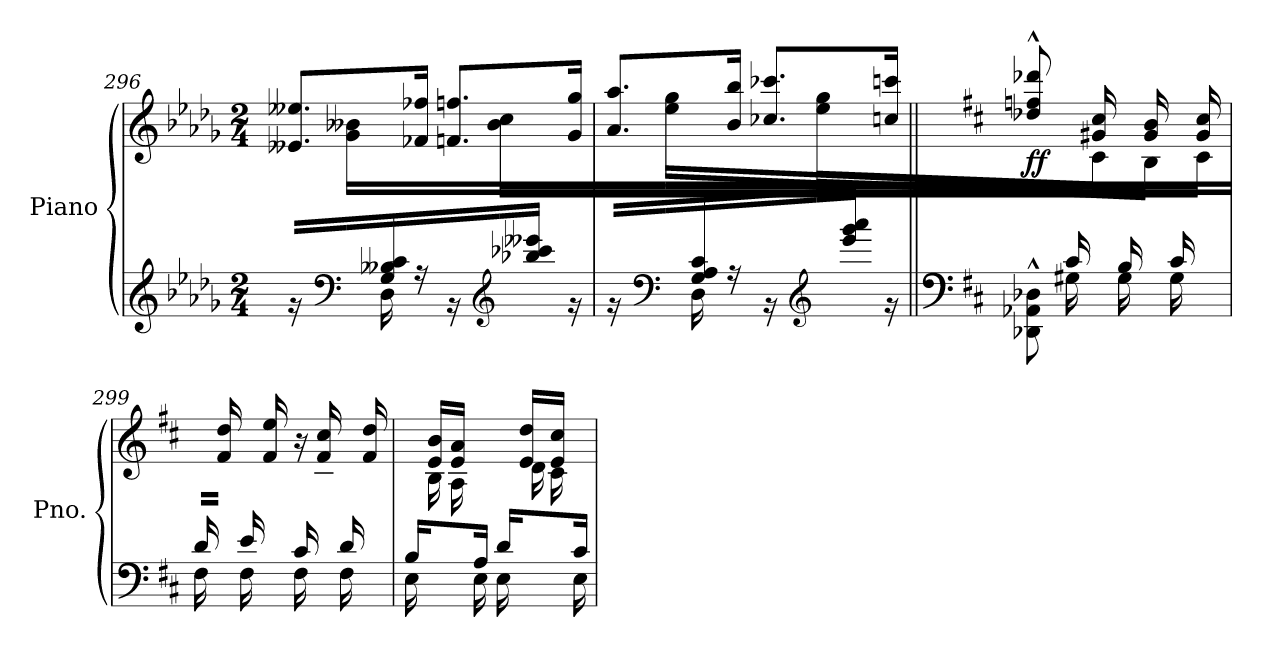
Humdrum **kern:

**kern	**kern	**dynam
*part1	*part1	*part1
*staff2	*staff1	*staff1/2
*I"Piano	*	*
*I'Pno.	*	*
*clefG2	*clefG2	*
*k[b-e-a-d-g-]	*k[b-e-a-d-g-]	*
*D-:	*D-:	*
*M2/4	*M2/4	*
=296	=296	=296
*^	*^	*
16rg	8ryy	8.e--X/ 8.ee--X/L	16ryy	.
*clefF4	*	*	*	*
16ryy	.	.	16g-\ 16b--X\LL	.
16G-/ 16B--X/ 16c/JJ	16D-\	.	8.ryy	.
16rA	4ryy	16f-X/ 16ff-X/Jk	.	.
16rBB	.	8.fn/ 8.ffn/L	.	.
*clefG2	*	*	*	*
16ryy	.	.	16b--\ 16cc\LL	.
16bb-X/ 16ccc-X/ 16eee--X/JJ	.	.	8ryy	.
16rg	16ryy	16g-/ 16gg-/Jk	.	.
=297	=297	=297	=297	=297
16rg	8ryy	8.a-/ 8.aa-/L	16ryy	.
*clefF4	*	*	*	*
16ryy	.	.	16ee-\ 16gg-\LL	.
16G-/ 16A-/ 16c/JJ	16D-\	.	8.ryy	.
16rA	4ryy	16b-/ 16bb-/Jk	.	.
16rBB	.	8.cc-X/ 8.ccc-X/L	.	.
*clefG2	*	*	*	*
16ryy	.	.	16ee-\ 16gg-\LL	.
16eee-/ 16ggg-/ 16aaa-/JJ	.	.	8ryy	.
16rg	16ryy	16ccn/ 16cccn/Jk	.	.
!!LO:LB:g=z	!!
=298||	=298||	=298||	=298||	=298||
*clefF4	*	*	*	*
*k[f#c#]	*	*k[f#c#]	*	*
*D:	*	*D:	*	*
!	!	!	!	!LO:DY:b
8DD-X\^^ 8AA-X\^^ 8D-X\^^	8ryy	8dd-X/^^ 8ffn/^^ 8ddd-X/^^	8.ryy	ff
16c#/LL	16G#X\	16ryy	.	.
16ryy	16ryy	16g#X/ 16cc#/	16c#\JJ	.
16B/LL	16G#\	16ryy	16ryy	.
16ryy	16ryy	16g#/ 16b/	16B\JJ	.
16c#/LL	16G#\	16ryy	16ryy	.
16ryy	16ryy	16g#/ 16cc#/	16c#\JJ	.
=299	=299	=299	=299	=299
16d/LL	16F#\	16ryy	16ryy	.
16ryy	16ryy	16f#/ 16dd/	16d\JJ	.
16e/LL	16F#\	16ryy	16ryy	.
16ryy	16ryy	16f#/ 16ee/	16e\JJ	.
16c#/LL	16F#\	16r	16ryy	.
16ryy	16ryy	16f#/ 16cc#/	16c#\JJ	.
16d/LL	16F#\	16ryy	16ryy	.
16ryy	16ryy	16f#/ 16dd/	16d\JJ	.
=300	=300	=300	=300	=300
16B/LL	16E\	16ryy	16ryy	.
8ryy	8ryy	16e/ 16b/LL	16B\	.
.	.	16e/ 16a/JJ	16A\	.
16A/JJ	16E\	8ryy	8ryy	.
16d/LL	16E\	.	.	.
8ryy	8ryy	16e/ 16dd/LL	16d\	.
.	.	16e/ 16cc#/JJ	16c#\	.
16c#/JJ	16E\	16ryy	16ryy	.
*v	*v	*	*	*
*	*v	*v	*
=	=	=
*-	*-	*-
